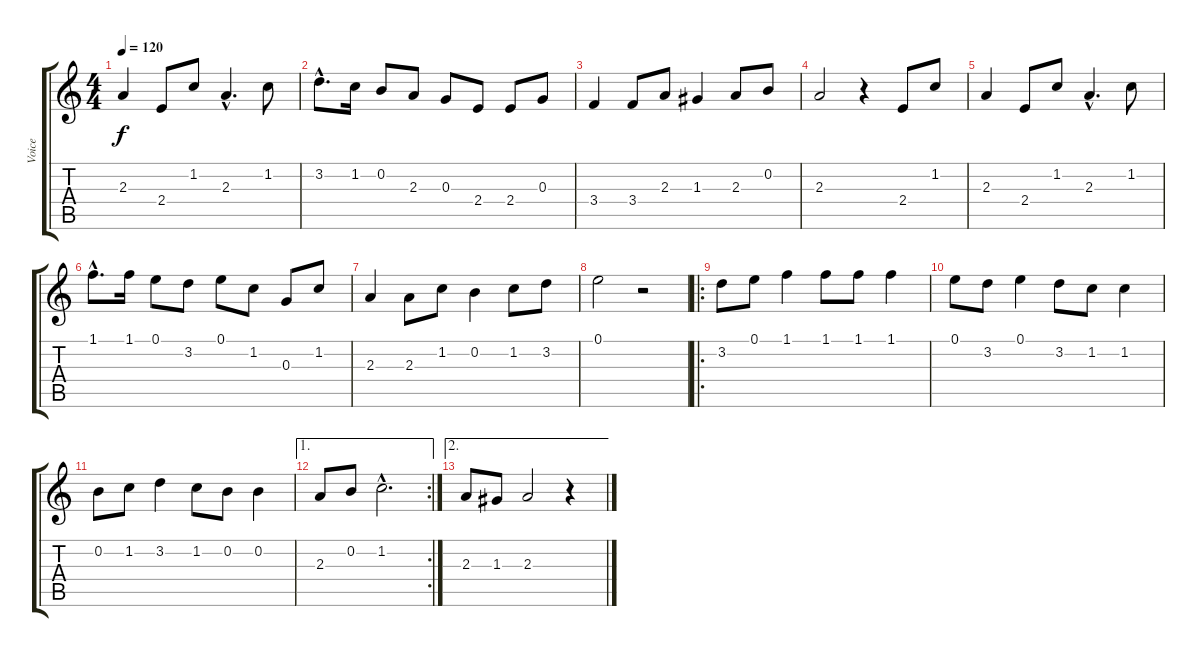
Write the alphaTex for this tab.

\track ("Voice" "Voice") {instrument acousticguitarnylon}
\staff {score tabs}
\tuning (E4 B3 G3 D3 A2 E2) {hide}
\ts (4 4)
\tempo 120
\clef g2
\ks c
2.3.4{dy f} 2.4.8 1.2.8 2.3{hac}.4{d} 1.2.8 |
3.2{hac}.8{d} 1.2.16 0.2.8 2.3.8 0.3.8 2.4.8 2.4.8 0.3.8 |
3.4.4 3.4.8 2.3.8 1.3.4 2.3.8 0.2.8 |
2.3.2 r.4 2.4.8 1.2.8 |
2.3.4 2.4.8 1.2.8 2.3{hac}.4{d} 1.2.8 |
1.1{hac}.8{d} 1.1.16 0.1.8 3.2.8 0.1.8 1.2.8 0.3.8 1.2.8 |
2.3.4 2.3.8 1.2.8 0.2.4 1.2.8 3.2.8 |
0.1.2 r.2 |
\ro
3.2.8 0.1.8 1.1.4 1.1.8 1.1.8 1.1.4 |
0.1.8 3.2.8 0.1.4 3.2.8 1.2.8 1.2.4 |
0.2.8 1.2.8 3.2.4 1.2.8 0.2.8 0.2.4 |
\ae 1
\rc 2
2.3.8 0.2.8 1.2{hac}.2{d} |
\ae 2
2.3.8 1.3.8 2.3.2 r.4
